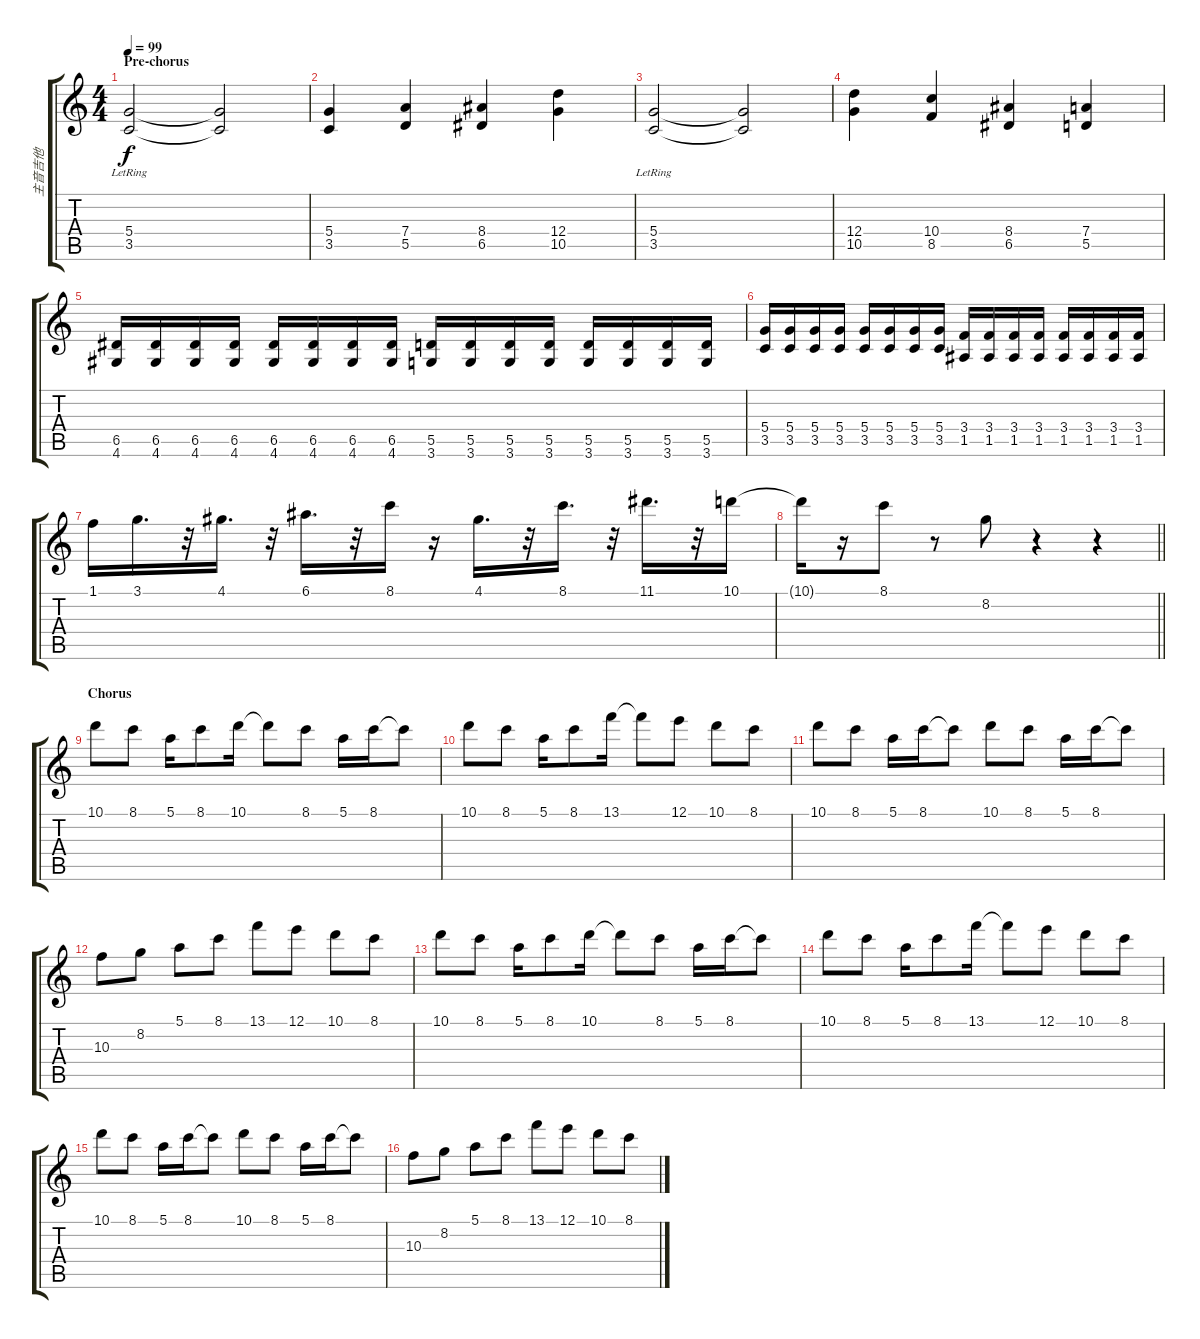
\track ("主音吉他" "主音吉他") {instrument overdrivenguitar}
\staff {score tabs}
\tuning (E4 B3 G3 D3 A2 E2) {hide}
\ts (4 4)
\section ("" "Pre-chorus")
\tempo 99
\clef g2
\ks c
(5.4 3.5{lr}).2{dy f} (5.4{t} 3.5{t}).2 |
(5.4 3.5).4 (7.4 5.5).4 (8.4 6.5).4 (12.4 10.5).4 |
(5.4 3.5{lr}).2 (5.4{t} 3.5{t}).2 |
(12.4 10.5).4 (10.4 8.5).4 (8.4 6.5).4 (7.4 5.5).4 |
(6.5 4.6).16 (6.5 4.6).16 (6.5 4.6).16 (6.5 4.6).16 (6.5 4.6).16 (6.5 4.6).16 (6.5 4.6).16 (6.5 4.6).16 (5.5 3.6).16 (5.5 3.6).16 (5.5 3.6).16 (5.5 3.6).16 (5.5 3.6).16 (5.5 3.6).16 (5.5 3.6).16 (5.5 3.6).16 |
(5.4 3.5).16 (5.4 3.5).16 (5.4 3.5).16 (5.4 3.5).16 (5.4 3.5).16 (5.4 3.5).16 (5.4 3.5).16 (5.4 3.5).16 (3.4 1.5).16 (3.4 1.5).16 (3.4 1.5).16 (3.4 1.5).16 (3.4 1.5).16 (3.4 1.5).16 (3.4 1.5).16 (3.4 1.5).16 |
1.1.16 3.1.16{d} r.32 4.1.16{d} r.32 6.1.16{d} r.32 8.1.16 r.16 4.1.16{d} r.32 8.1.16{d} r.32 11.1.16{d} r.32 10.1.16 |
\barLineRight lightlight
10.1{t}.16 r.16 8.1.8 r.8 8.2.8 r.4 r.4 |
\section ("" "Chorus")
10.1.8 8.1.8 5.1.16 8.1.8 10.1.16 10.1{t}.8 8.1.8 5.1.16 8.1.16 8.1{t}.8 |
10.1.8 8.1.8 5.1.16 8.1.8 13.1.16 13.1{t}.8 12.1.8 10.1.8 8.1.8 |
10.1.8 8.1.8 5.1.16 8.1.16 8.1{t}.8 10.1.8 8.1.8 5.1.16 8.1.16 8.1{t}.8 |
10.3.8 8.2.8 5.1.8 8.1.8 13.1.8 12.1.8 10.1.8 8.1.8 |
10.1.8 8.1.8 5.1.16 8.1.8 10.1.16 10.1{t}.8 8.1.8 5.1.16 8.1.16 8.1{t}.8 |
10.1.8 8.1.8 5.1.16 8.1.8 13.1.16 13.1{t}.8 12.1.8 10.1.8 8.1.8 |
10.1.8 8.1.8 5.1.16 8.1.16 8.1{t}.8 10.1.8 8.1.8 5.1.16 8.1.16 8.1{t}.8 |
10.3.8 8.2.8 5.1.8 8.1.8 13.1.8 12.1.8 10.1.8 8.1.8
